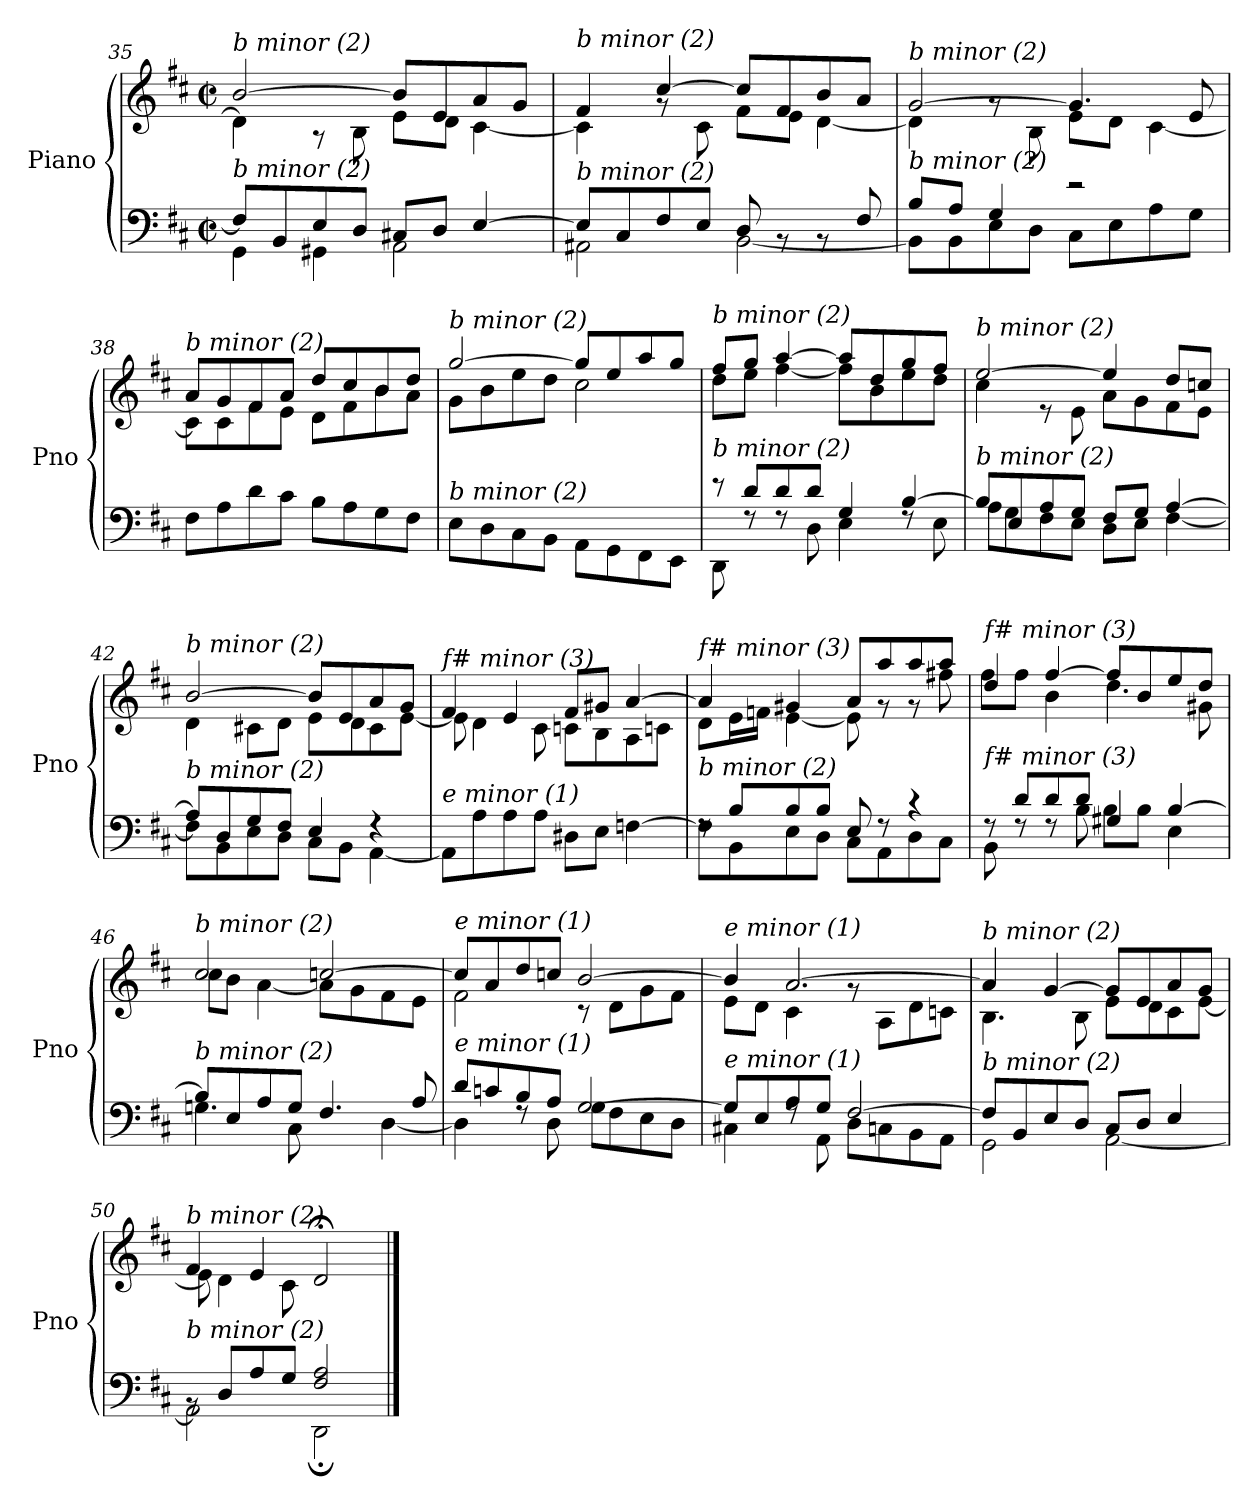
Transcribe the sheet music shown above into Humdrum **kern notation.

**kern	**kern
*part1	*part1
*staff2	*staff1
*I"Piano	*
*I'Pno	*
*clefF4	*clefG2
*k[f#c#]	*k[f#c#]
*M2/2	*M2/2
*met(c|)	*met(c|)
=35	=35
*^	*^
!	!	!LO:TX:i:t=b minor (2)	!
!LO:TX:i:t=b minor (2)	!	!	!
8F#/L]	4GG\	[2b/	4d\]
8BB/	.	.	.
8E/	4GG#X\	.	8r
8D/J	.	.	8B\
8C#X/L	2AA\	8b/L]	8e\L
8D/J	.	8e/	8d\J
[4E/	.	8a/	[4c#\
.	.	8g/J	.
!!LO:LB:g=z	!!
=36	=36	=36	=36
!	!	!LO:TX:i:t=b minor (2)	!
!LO:TX:i:t=b minor (2)	!	!	!
8E/L]	2AA#X\	4f#/	4c#\]
8C#/	.	.	.
8F#/	.	[4cc#/	8rg
8E/J	.	.	8c#\
8D/	[2BB\	8cc#/L]	8f#\L
8rBB	.	8f#/	8e\J
8rBB	.	8b/	[4d\
8F#/	.	8a/J	.
=37	=37	=37	=37
!	!	!LO:TX:i:t=b minor (2)	!
!LO:TX:i:t=b minor (2)	!	!	!
8B/L	8BB\L]	[2g/	4d\]
8A/J	8BB\	.	.
4G/	8E\	.	8rg
.	8D\J	.	8B\
2r	8C#\L	4.g/]	8e\L
.	8E\	.	8d\J
.	8A\	.	[4c#\
.	8G\J	8e/	.
=38	=38	=38	=38
!	!	!LO:TX:i:t=b minor (2)	!
!LO:TX:i:t=b minor (2)	!	!	!
*v	*v	*	*
8F#\L	8a/L	8c#\L]
8A\	8g/	8c#\
8d\	8f#/	8f#\
8c#\J	8a/J	8e\J
8B\L	8dd/L	8d\L
8A\	8cc#/	8f#\
8G\	8b/	8b\
8F#\J	8dd/J	8a\J
=39	=39	=39
!	!LO:TX:i:t=b minor (2)	!
!LO:TX:i:t=b minor (2)	!	!
8E\L	[2gg/	8g\L
8D\	.	8b\
8C#\	.	8ee\
8BB\J	.	8dd\J
8AA\L	8gg/L]	2cc#\
8GG\	8ee/	.
8FF#\	8aa/	.
8EE\J	8gg/J	.
=40	=40	=40
*^	*	*
!	!	!LO:TX:i:t=b minor (2)	!
!LO:TX:i:t=b minor (2)	!	!	!
8r	8DD\	8ff#/L	8dd\L
8d/L	8rF	8gg/J	8ee\J
8d/	8rF	[4aa/	[4ff#\
8d/J	8D\	.	.
4G/	4E\	8aa/L]	8ff#\L]
.	.	8dd/	8b\
[4B/	8rF	8gg/	8ee\
.	8E\	8ff#/J	8dd\J
!!LO:LB:g=z	!!
=41	=41	=41	=41
!	!	!LO:TX:i:t=b minor (2)	!
!LO:TX:i:t=b minor (2)	!	!	!
8B/L]	8A\L	[2ee/	4cc#\
8E/	8G\	.	.
8A/	8F#\	.	8r
8G/J	8E\J	.	8e\
8F#/L	8D\L	4ee/]	8a\L
8G/J	8E\J	.	8g\
[4A/	[4F#\	8dd/L	8f#\
.	.	8ccn/J	8e\J
=42	=42	=42	=42
!	!	!LO:TX:i:t=b minor (2)	!
!LO:TX:i:t=b minor (2)	!	!	!
8A/L]	8F#\L]	[2b/	4d\
8D/	8BB\	.	.
8G/	8E\	.	8c#X\L
8F#/J	8D\J	.	8d\J
4E/	8C#\L	8b/L]	8e\L
.	8BB\J	8e/	8d\
4r	[4AA\	8a/	8c#\
.	.	8g/J	[8e\J
*v	*v	*	*
=43	=43	=43
!	!LO:TX:i:t=f# minor (3)	!
!LO:TX:i:t=e minor (1)	!	!
8AA\L]	4f#/	8e\]
8A\	.	4d\
8A\	4e/	.
8A\J	.	8c#\
8D#X\L	8f#/L	8cn\L
8E\J	8g#X/J	8B\
[4Fn\	[4a/	8A\
.	.	8cn\J
=44	=44	=44
*^	*	*
!	!	!LO:TX:i:t=f# minor (3)	!
!LO:TX:i:t=b minor (2)	!	!	!
8rF	8F\L]	4a/]	8d\L
8B/L	8BB\	.	16e\L
.	.	.	16fn\JJ
8B/	8E\	4g#X/	[4e\
8B/J	8D\J	.	.
8E/	8C#\L	8a/L	8e\]
8r	8AA\	8aa/	8r
4r	8D\	8aa/	8r
.	8C#\J	8aa/J	8ff#X\
!!LO:PB:g=z	!!
=45	=45	=45	=45
!	!	!LO:TX:i:t=f# minor (3)	!
!LO:TX:i:t=f# minor (3)	!	!	!
8rF	8BB\	4dd/	8ff#\L
8d/L	8rF	.	8ff#\J
8d/	8rF	[4ff#/	4b\
8d/J	8B\	.	.
4G#X/	8B\L	8ff#/L]	4.dd\
.	8B\J	8b/	.
[4B/	4E\	8ee/	.
.	.	8dd/J	8g#X\
=46	=46	=46	=46
!	!	!LO:TX:i:t=b minor (2)	!
!LO:TX:i:t=b minor (2)	!	!	!
8B/L]	4.Gn\	2cc#/	8cc#\L
8E/	.	.	8b\J
8A/	.	.	[4a\
8G/J	8C#\	.	.
4.F#/	8F#\Lyy	[2ccn/	8a\L]
.	8E\J	.	8g\
.	[4D\	.	8f#\
8A/	.	.	8e\J
=47	=47	=47	=47
!	!	!LO:TX:i:t=e minor (1)	!
!LO:TX:i:t=e minor (1)	!	!	!
8d/L	4D\]	8cc/L]	2f#\
8cn/	.	8a/	.
8B/	8rF	8dd/	.
8A/J	8D\	8ccn/J	.
[2G/	8G\L	[2b/	8r
.	8F#\	.	8d\L
.	8E\	.	8g\
.	8D\J	.	8f#\J
!!LO:LB:g=z	!!
=48	=48	=48	=48
!	!	!LO:TX:i:t=e minor (1)	!
!LO:TX:i:t=e minor (1)	!	!	!
8G/L]	4C#X\	4b/]	8e\L
8E/	.	.	8d\J
8A/	8rF	[2.a/	4c#\
8G/J	8AA\	.	.
[2F#/	8D\L	.	8rg
.	8Cn\	.	8A\L
.	8BB\	.	8d\
.	8AA\J	.	8cn\J
=49	=49	=49	=49
!	!	!LO:TX:i:t=b minor (2)	!
!LO:TX:i:t=b minor (2)	!	!	!
8F#/L]	2GG\	4a/]	4.B\
8BB/	.	.	.
8E/	.	[4g/	.
8D/J	.	.	8B\
8C#/L	[2AA\	8g/L]	8e\L
8D/J	.	8e/	8d\
4E/	.	8a/	8c#\
.	.	8g/J	[8e\J
=50	=50	=50	=50
*	*^	*	*^
!	!	!	!LO:TX:i:t=b minor (2)	!	!
!LO:TX:i:t=b minor (2)	!	!	!	!	!
2ryy	8rBB	2AA\]	4f#/	8e\]	2ryy
.	8D/L	.	.	4d\	.
.	8A/	.	4e/	.	.
.	8G/J	.	.	8c#\	.
2F#/ 2A/	2DD;\	2ryy	2d;</	2ryy	2ryy
*v	*v	*v	*	*	*
*	*v	*v	*v
==	==
*-	*-
